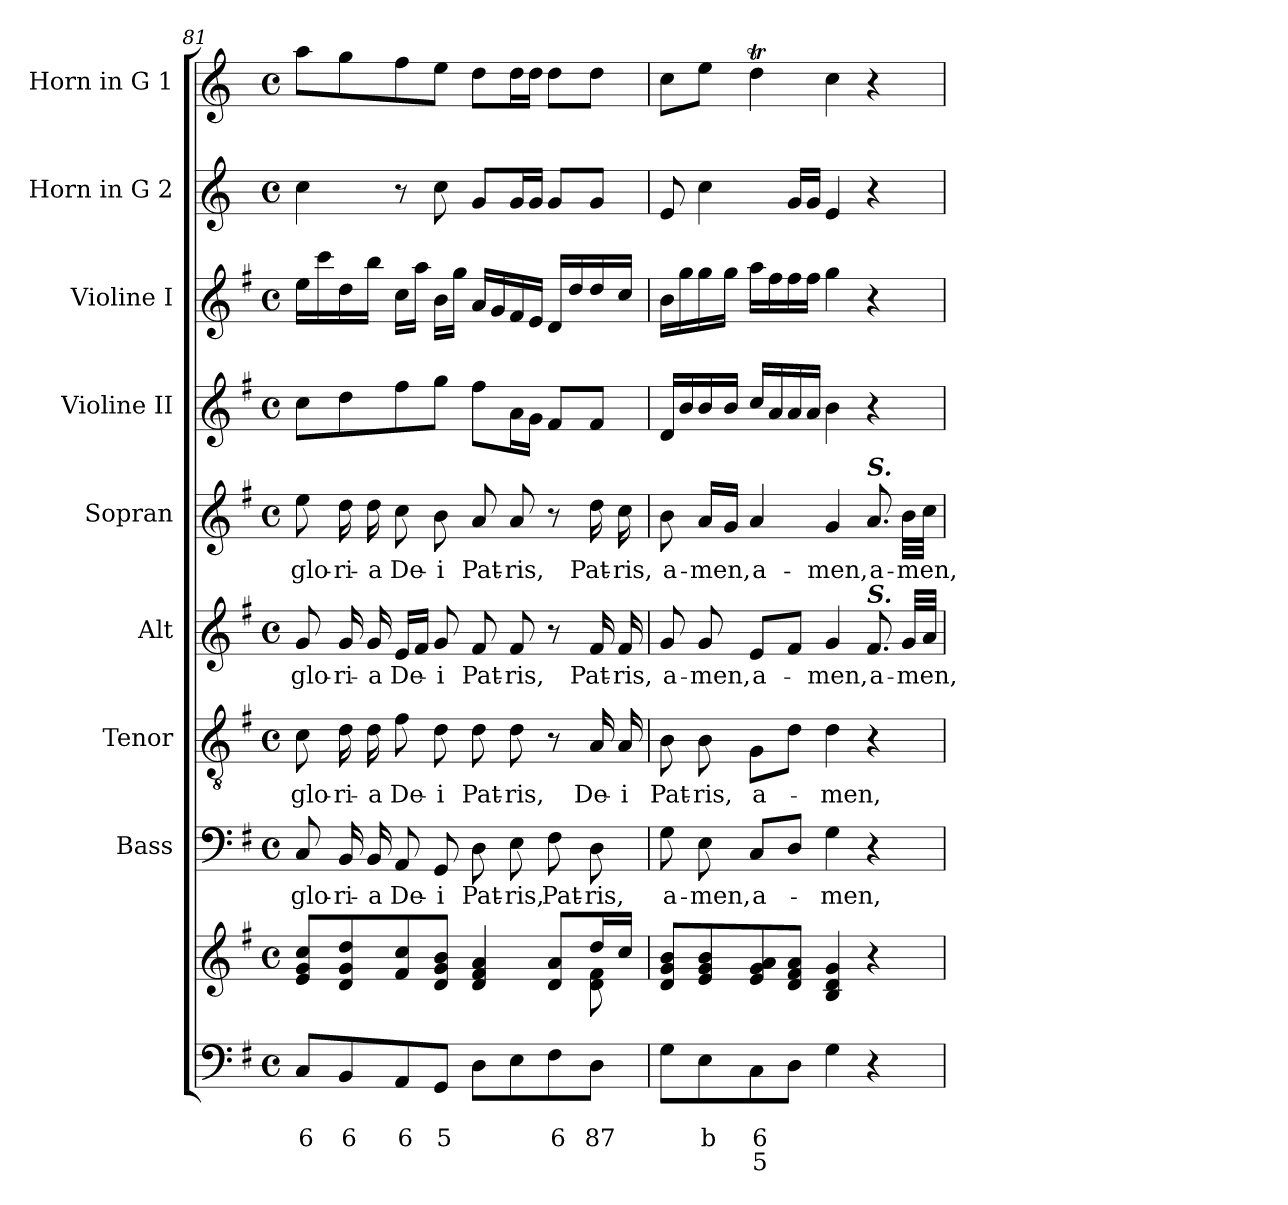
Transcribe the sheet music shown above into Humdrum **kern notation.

**kern	**text	**text	**text	**kern	**kern	**text	**kern	**text	**kern	**text	**kern	**text	**kern	**kern	**kern	**kern
*part9	*part9	*part9	*part9	*part9	*part8	*part8	*part7	*part7	*part6	*part6	*part5	*part5	*part4	*part3	*part2	*part1
*staff10	*staff10	*staff10	*staff10	*staff9	*staff8	*staff8	*staff7	*staff7	*staff6	*staff6	*staff5	*staff5	*staff4	*staff3	*staff2	*staff1
*	*	*	*	*	*I"Bass	*	*I"Tenor	*	*I"Alt	*	*I"Sopran	*	*I"Violine II	*I"Violine I	*I"Horn in G 2	*I"Horn in G 1
*	*	*	*	*	*I'B.	*	*I'T.	*	*I'A.	*	*I'S.	*	*I'Vl. II	*I'Vl. I	*	*
*clefF4	*	*	*	*clefG2	*clefF4	*	*clefGv2	*	*clefG2	*	*clefG2	*	*clefG2	*clefG2	*clefG2	*clefG2
*	*	*	*	*	*	*	*	*	*	*	*	*	*	*	*ITrd3c5	*ITrd3c5
*k[f#]	*	*	*	*k[f#]	*k[f#]	*	*k[f#]	*	*k[f#]	*	*k[f#]	*	*k[f#]	*k[f#]	*k[f#]	*k[f#]
*G:	*	*	*	*G:	*G:	*	*G:	*	*G:	*	*G:	*	*G:	*G:	*G:	*G:
*M4/4	*	*	*	*M4/4	*M4/4	*	*M4/4	*	*M4/4	*	*M4/4	*	*M4/4	*M4/4	*M4/4	*M4/4
*met(c)	*	*	*	*met(c)	*met(c)	*	*met(c)	*	*met(c)	*	*met(c)	*	*met(c)	*met(c)	*met(c)	*met(c)
=81	=81	=81	=81	=81	=81	=81	=81	=81	=81	=81	=81	=81	=81	=81	=81	=81
!	!	!LO:LY:b	!	!	!	!LO:LY:b	!	!LO:LY:b	!	!LO:LY:b	!	!LO:LY:b	!	!	!	!
*	*	*	*	*^	*	*	*	*	*	*	*	*	*	*	*	*
8C/L	.	6	.	8e/ 8g/ 8cc/L	2.ryy	8C/	glo-	8c\	glo-	8g/	glo-	8ee\	glo-	8cc\L	16ee\LL	4g\	8ee\L
.	.	.	.	.	.	.	.	.	.	.	.	.	.	.	16ccc\	.	.
!	!	!LO:LY:b	!	!	!	!	!LO:LY:b	!	!LO:LY:b	!	!LO:LY:b	!	!LO:LY:b	!	!	!	!
8BB/	.	6	.	8d/ 8g/ 8dd/	.	16BB/	-ri-	16d\	-ri-	16g/	-ri-	16dd\	-ri-	8dd\	16dd\	.	8dd\
!	!	!	!	!	!	!	!LO:LY:b	!	!LO:LY:b	!	!LO:LY:b	!	!LO:LY:b	!	!	!	!
.	.	.	.	.	.	16BB/	-a	16d\	-a	16g/	-a	16dd\	-a	.	16bb\JJ	.	.
!	!	!LO:LY:b	!	!	!	!	!LO:LY:b	!	!LO:LY:b	!	!LO:LY:b	!	!LO:LY:b	!	!	!	!
8AA/	.	6	.	8f#/ 8cc/	.	8AA/	De-	8f#\	De-	16e/LL	De-	8cc\	De-	8ff#\	16cc\LL	8r	8cc\
.	.	.	.	.	.	.	.	.	.	16f#/JJ	.	.	.	.	16aa\JJ	.	.
!	!	!LO:LY:b	!	!	!	!	!LO:LY:b	!	!LO:LY:b	!	!LO:LY:b	!	!LO:LY:b	!	!	!	!
8GG/J	.	5	.	8d/ 8g/ 8b/J	.	8GG/	-i	8d\	-i	8g/	-i	8b\	-i	8gg\J	16b\LL	8g\	8b\J
.	.	.	.	.	.	.	.	.	.	.	.	.	.	.	16gg\JJ	.	.
!	!	!	!	!	!	!	!LO:LY:b	!	!LO:LY:b	!	!LO:LY:b	!	!LO:LY:b	!	!	!	!
8D\L	.	.	.	4d/ 4f#/ 4a/	.	8D\	Pat-	8d\	Pat-	8f#/	Pat-	8a/	Pat-	8ff#\L	16a/LL	8d/L	8a\L
.	.	.	.	.	.	.	.	.	.	.	.	.	.	.	16g/	.	.
!	!	!	!	!	!	!	!LO:LY:b	!	!LO:LY:b	!	!LO:LY:b	!	!LO:LY:b	!	!	!	!
8E\	.	.	.	.	.	8E\	-ris,	8d\	-ris,	8f#/	-ris,	8a/	-ris,	16a\L	16f#/	16d/L	16a\L
.	.	.	.	.	.	.	.	.	.	.	.	.	.	16g\JJ	16e/JJ	16d/JJ	16a\JJ
!	!	!LO:LY:b	!	!	!	!	!LO:LY:b	!	!	!	!	!	!	!	!	!	!
8F#\	.	6	.	8d/ 8a/L	8ryy	8F#\	Pat-	8r	.	8r	.	8r	.	8f#/L	16d/LL	8d/L	8a\L
.	.	.	.	.	.	.	.	.	.	.	.	.	.	.	16dd/	.	.
!	!	!LO:LY:b	!	!	!	!	!LO:LY:b	!	!LO:LY:b	!	!LO:LY:b	!	!LO:LY:b	!	!	!	!
8D\J	.	87	.	16dd/L	8d\ 8f#\	8D\	-ris,	16A/	De-	16f#/	Pat-	16dd\	Pat-	8f#/J	16dd/	8d/J	8a\J
!	!	!	!	!	!	!	!	!	!LO:LY:b	!	!LO:LY:b	!	!LO:LY:b	!	!	!	!
.	.	.	.	16cc/JJ	.	.	.	16A/	-i	16f#/	-ris,	16cc\	-ris,	.	16cc/JJ	.	.
*	*	*	*	*v	*v	*	*	*	*	*	*	*	*	*	*	*	*
=82	=82	=82	=82	=82	=82	=82	=82	=82	=82	=82	=82	=82	=82	=82	=82	=82
!	!	!	!	!	!	!LO:LY:b	!	!LO:LY:b	!	!LO:LY:b	!	!LO:LY:b	!	!	!	!
8G\L	.	.	.	8d/ 8g/ 8b/L	8G\	a-	8B\	Pat-	8g/	a-	8b\	a-	16d/LL	16b\LL	8B/	8g\L
.	.	.	.	.	.	.	.	.	.	.	.	.	16b/	16gg\	.	.
!	!	!LO:LY:b	!	!	!	!LO:LY:b	!	!LO:LY:b	!	!LO:LY:b	!	!LO:LY:b	!	!	!	!
8E\	.	b	.	8e/ 8g/ 8b/	8E\	-men,	8B\	-ris,	8g/	-men,	16a/LL	-men,	16b/	16gg\	4g\	8b\J
.	.	.	.	.	.	.	.	.	.	.	16g/JJ	.	16b/JJ	16gg\JJ	.	.
!	!	!LO:LY:b	!LO:LY:b	!	!	!LO:LY:b	!	!LO:LY:b	!	!LO:LY:b	!	!LO:LY:b	!	!	!	!
8C\	.	6	5	8e/ 8g/ 8a/	8C/L	a-	8G\L	a-	8e/L	a-	4a/	a-	16cc/LL	16aa\LL	.	4aT\
.	.	.	.	.	.	.	.	.	.	.	.	.	16a/	16ff#\	.	.
8D\J	.	.	.	8d/ 8f#/ 8a/J	8D/J	.	8d\J	.	8f#/J	.	.	.	16a/	16ff#\	16d/LL	.
.	.	.	.	.	.	.	.	.	.	.	.	.	16a/JJ	16ff#\JJ	16d/JJ	.
!	!	!	!	!	!	!LO:LY:b	!	!LO:LY:b	!	!LO:LY:b	!	!LO:LY:b	!	!	!	!
4G\	.	.	.	4B/ 4d/ 4g/	4G\	-men,	4d\	-men,	4g/	-men,	4g/	-men,	4b\	4gg\	4B/	4g\
!	!	!	!	!	!	!	!	!	!	!	!LO:TX:a:Bi:t=S.	!	!	!	!	!
!	!	!	!	!	!	!	!	!	!LO:TX:a:Bi:t=S.	!	!	!	!	!	!	!
!	!	!	!	!	!	!	!	!	!	!LO:LY:b	!	!LO:LY:b	!	!	!	!
4r	.	.	.	4r	4r	.	4r	.	8.f#/	a-	8.a/	a-	4r	4r	4r	4r
!	!	!	!	!	!	!	!	!	!	!LO:LY:b	!	!LO:LY:b	!	!	!	!
.	.	.	.	.	.	.	.	.	32g/LLL	-men,	32b\LLL	-men,	.	.	.	.
.	.	.	.	.	.	.	.	.	32a/JJJ	.	32cc\JJJ	.	.	.	.	.
=	=	=	=	=	=	=	=	=	=	=	=	=	=	=	=	=
*-	*-	*-	*-	*-	*-	*-	*-	*-	*-	*-	*-	*-	*-	*-	*-	*-
